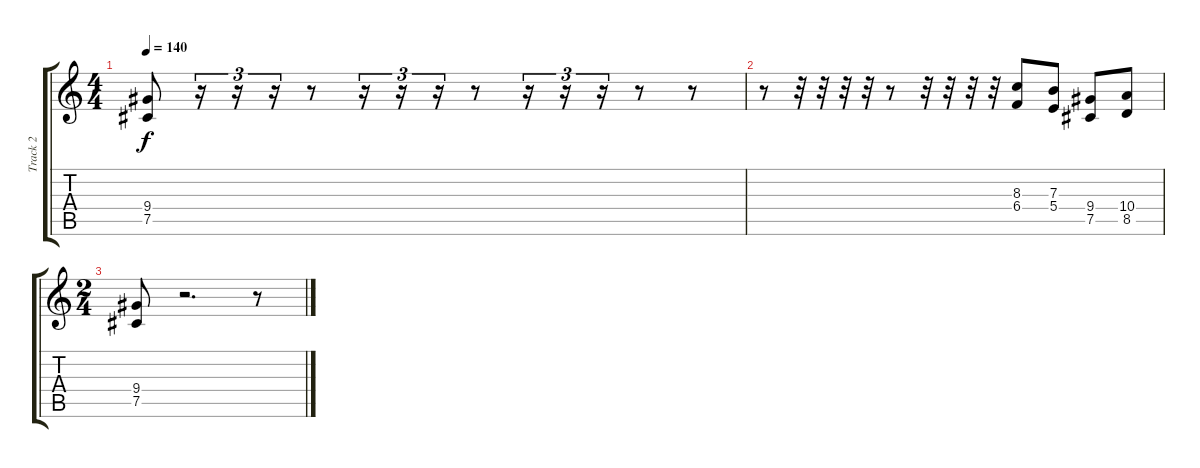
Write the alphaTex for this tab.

\track ("Track 2" "Track 2") {instrument distortionguitar}
\staff {score tabs}
\tuning (Db4 Ab3 E3 B2 Gb2 Db2) {hide}
\ts (4 4)
\tempo 140
\clef g2
\ks c
(9.4 7.5).8{dy f} r.16{tu (3 2)} r.16{tu (3 2)} r.16{tu (3 2)} r.8 r.16{tu (3 2)} r.16{tu (3 2)} r.16{tu (3 2)} r.8 r.16{tu (3 2)} r.16{tu (3 2)} r.16{tu (3 2)} r.8 r.8 |
r.8 r.32 r.32 r.32 r.32 r.8 r.32 r.32 r.32 r.32 (8.3 6.4).8 (7.3 5.4).8 (9.4 7.5).8 (10.4 8.5).8 |
\ts (2 4)
(9.4 7.5).8 r.2{d} r.8
